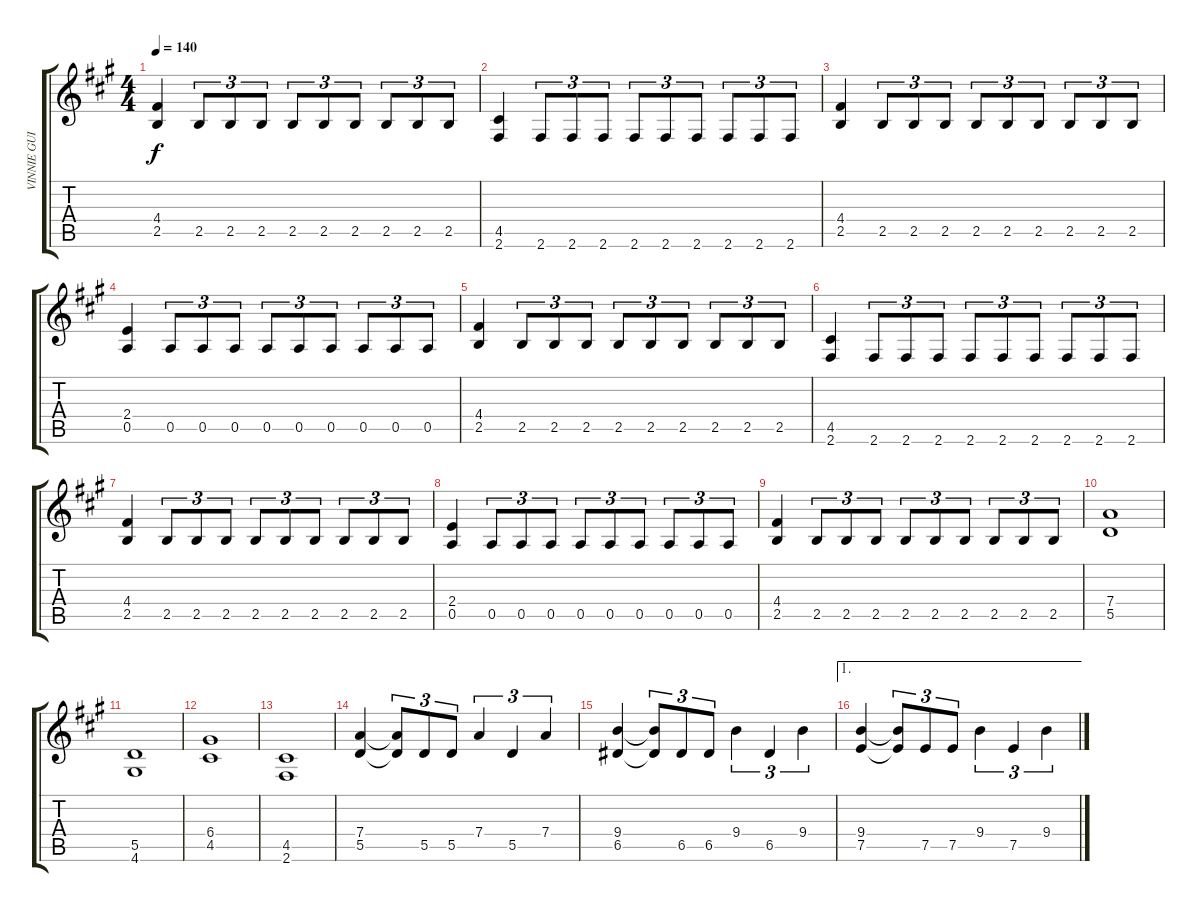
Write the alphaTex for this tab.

\track ("VINNIE GUITAR 2" "VINNIE GUI") {instrument acousticguitarnylon}
\staff {score tabs}
\tuning (E4 B3 G3 D3 A2 E2) {hide}
\ts (4 4)
\tempo 140
\clef g2
\ks a
(4.4 2.5).4{dy f} 2.5.8{tu (3 2)} 2.5.8{tu (3 2)} 2.5.8{tu (3 2)} 2.5.8{tu (3 2)} 2.5.8{tu (3 2)} 2.5.8{tu (3 2)} 2.5.8{tu (3 2)} 2.5.8{tu (3 2)} 2.5.8{tu (3 2)} |
(4.5 2.6).4 2.6.8{tu (3 2)} 2.6.8{tu (3 2)} 2.6.8{tu (3 2)} 2.6.8{tu (3 2)} 2.6.8{tu (3 2)} 2.6.8{tu (3 2)} 2.6.8{tu (3 2)} 2.6.8{tu (3 2)} 2.6.8{tu (3 2)} |
(4.4 2.5).4 2.5.8{tu (3 2)} 2.5.8{tu (3 2)} 2.5.8{tu (3 2)} 2.5.8{tu (3 2)} 2.5.8{tu (3 2)} 2.5.8{tu (3 2)} 2.5.8{tu (3 2)} 2.5.8{tu (3 2)} 2.5.8{tu (3 2)} |
(2.4 0.5).4 0.5.8{tu (3 2)} 0.5.8{tu (3 2)} 0.5.8{tu (3 2)} 0.5.8{tu (3 2)} 0.5.8{tu (3 2)} 0.5.8{tu (3 2)} 0.5.8{tu (3 2)} 0.5.8{tu (3 2)} 0.5.8{tu (3 2)} |
(4.4 2.5).4 2.5.8{tu (3 2)} 2.5.8{tu (3 2)} 2.5.8{tu (3 2)} 2.5.8{tu (3 2)} 2.5.8{tu (3 2)} 2.5.8{tu (3 2)} 2.5.8{tu (3 2)} 2.5.8{tu (3 2)} 2.5.8{tu (3 2)} |
(4.5 2.6).4 2.6.8{tu (3 2)} 2.6.8{tu (3 2)} 2.6.8{tu (3 2)} 2.6.8{tu (3 2)} 2.6.8{tu (3 2)} 2.6.8{tu (3 2)} 2.6.8{tu (3 2)} 2.6.8{tu (3 2)} 2.6.8{tu (3 2)} |
(4.4 2.5).4 2.5.8{tu (3 2)} 2.5.8{tu (3 2)} 2.5.8{tu (3 2)} 2.5.8{tu (3 2)} 2.5.8{tu (3 2)} 2.5.8{tu (3 2)} 2.5.8{tu (3 2)} 2.5.8{tu (3 2)} 2.5.8{tu (3 2)} |
(2.4 0.5).4 0.5.8{tu (3 2)} 0.5.8{tu (3 2)} 0.5.8{tu (3 2)} 0.5.8{tu (3 2)} 0.5.8{tu (3 2)} 0.5.8{tu (3 2)} 0.5.8{tu (3 2)} 0.5.8{tu (3 2)} 0.5.8{tu (3 2)} |
(4.4 2.5).4 2.5.8{tu (3 2)} 2.5.8{tu (3 2)} 2.5.8{tu (3 2)} 2.5.8{tu (3 2)} 2.5.8{tu (3 2)} 2.5.8{tu (3 2)} 2.5.8{tu (3 2)} 2.5.8{tu (3 2)} 2.5.8{tu (3 2)} |
(7.4 5.5).1 |
(5.5 4.6).1 |
(6.4 4.5).1 |
(4.5 2.6).1 |
(7.4 5.5).4 (7.4{t} 5.5{t}).8{tu (3 2)} 5.5.8{tu (3 2)} 5.5.8{tu (3 2)} 7.4.4{tu (3 2)} 5.5.4{tu (3 2)} 7.4.4{tu (3 2)} |
(9.4 6.5).4 (9.4{t} 6.5{t}).8{tu (3 2)} 6.5.8{tu (3 2)} 6.5.8{tu (3 2)} 9.4.4{tu (3 2)} 6.5.4{tu (3 2)} 9.4.4{tu (3 2)} |
\ae 1
(9.4 7.5).4 (9.4{t} 7.5{t}).8{tu (3 2)} 7.5.8{tu (3 2)} 7.5.8{tu (3 2)} 9.4.4{tu (3 2)} 7.5.4{tu (3 2)} 9.4.4{tu (3 2)}
